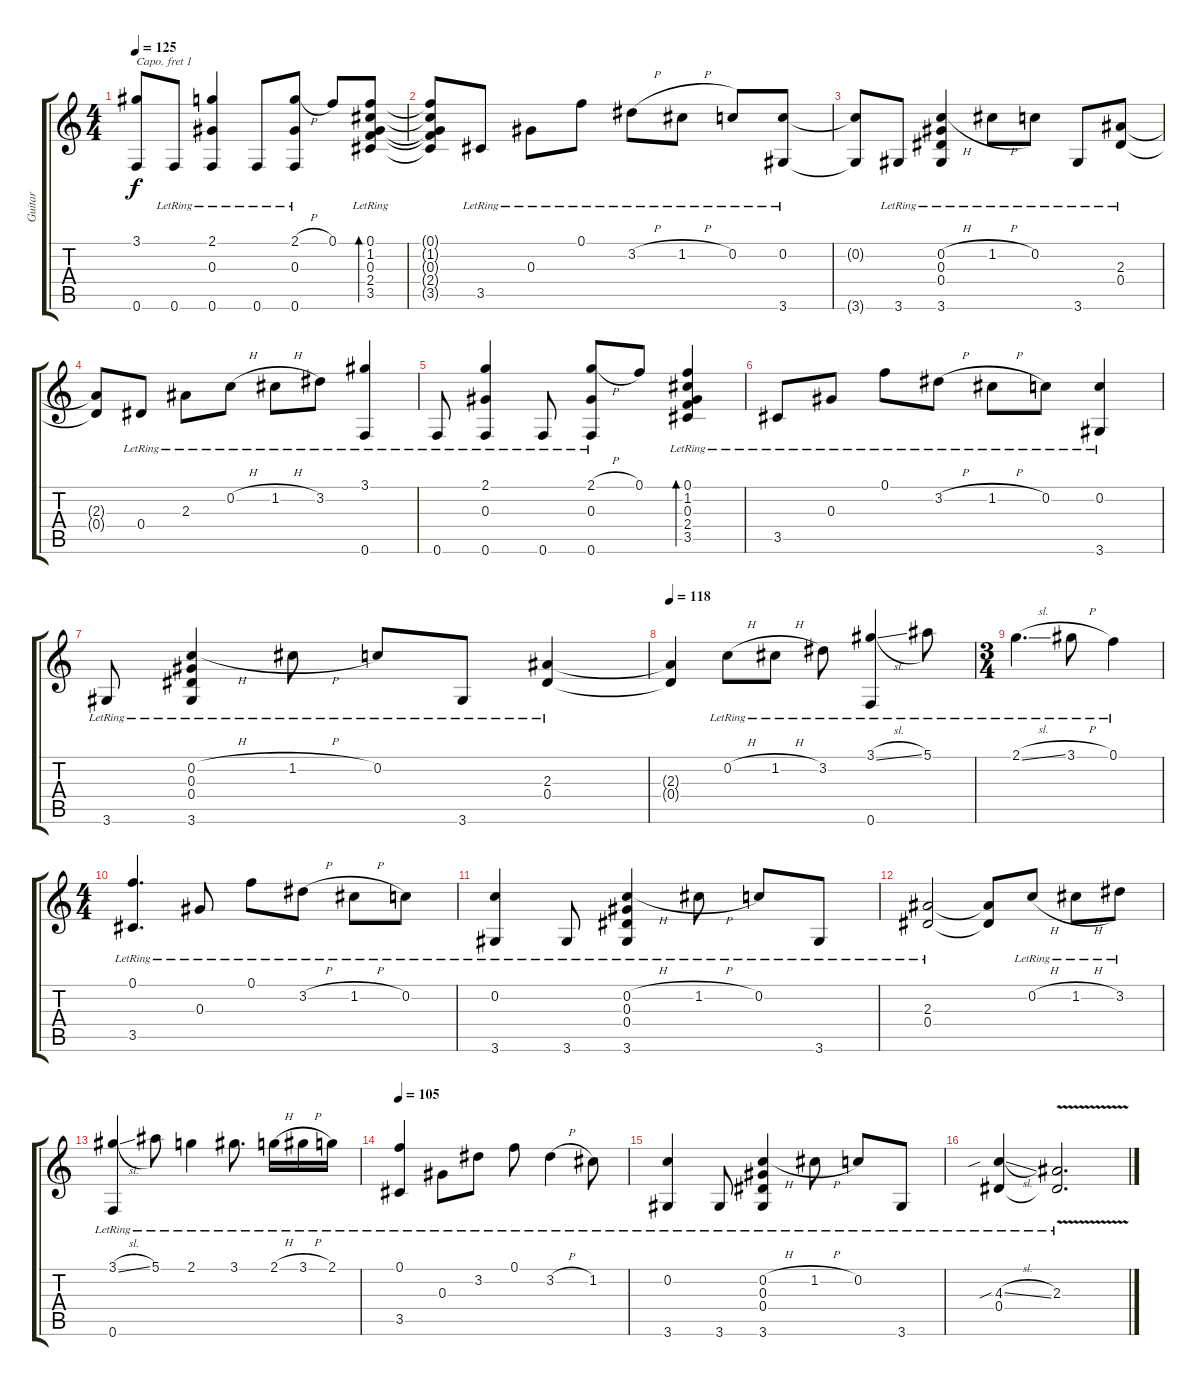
\track ("Guitar" "Guitar") {instrument acousticguitarsteel}
\staff {score tabs}
\capo 1
\tuning (E4 B3 G3 D3 A2 E2) {hide}
\ts (4 4)
\tempo 125
\clef g2
\ks c
(3.1{t} 0.6{t}).8{dy f} 0.6{lr}.8 (2.1{lr} 0.3{lr} 0.6{lr}).4 0.6{lr}.8 (2.1{h lr} 0.3{lr} 0.6{lr}).8 0.1.8 (0.1{lr} 1.2{lr} 0.3{lr} 2.4{lr} 3.5{lr}).8{bd 30} |
(0.1{t} 1.2{t} 0.3{t} 2.4{t} 3.5{t}).8 3.5{lr}.8 0.3{lr}.8 0.1{lr}.8 3.2{h lr}.8 1.2{h lr}.8 0.2{lr}.8 (0.2{lr} 3.6{lr}).8 |
(0.2{t} 3.6{t}).8 3.6{lr}.8 (0.2{h lr} 0.3{lr} 0.4{lr} 3.6{lr}).4 1.2{h lr}.8 0.2{lr}.8 3.6{lr}.8 (2.3{lr} 0.4{lr}).8 |
(2.3{t} 0.4{t}).8 0.4{lr}.8 2.3{lr}.8 0.2{h lr}.8 1.2{h lr}.8 3.2{lr}.8 (3.1{lr} 0.6{lr}).4 |
0.6{lr}.8 (2.1{lr} 0.3{lr} 0.6{lr}).4 0.6{lr}.8 (2.1{h lr} 0.3{lr} 0.6{lr}).8 0.1.8 (0.1{lr} 1.2{lr} 0.3{lr} 2.4{lr} 3.5{lr}).4{bd 30} |
3.5{lr}.8 0.3{lr}.8 0.1{lr}.8 3.2{h lr}.8 1.2{h lr}.8 0.2{lr}.8 (0.2{lr} 3.6{lr}).4 |
3.6{lr}.8 (0.2{h lr} 0.3{lr} 0.4{lr} 3.6{lr}).4 1.2{h lr}.8 0.2{lr}.8 3.6{lr}.8 (2.3{lr} 0.4{lr}).4 |
\tempo 118
(2.3{t} 0.4{t}).4 0.2{h lr}.8 1.2{h lr}.8 3.2{lr}.8 (3.1{sl lr} 0.6{lr}).4 5.1{lr}.8 |
\ts (3 4)
2.1{sl lr}.4{d} 3.1{h lr}.8 0.1{lr}.4 |
\ts (4 4)
(0.1{lr} 3.5{lr}).4{d} 0.3{lr}.8 0.1{lr}.8 3.2{h lr}.8 1.2{h lr}.8 0.2{lr}.8 |
(0.2{lr} 3.6{lr}).4 3.6{lr}.8 (0.2{h lr} 0.3{lr} 0.4{lr} 3.6{lr}).4 1.2{h lr}.8 0.2{lr}.8 3.6{lr}.8 |
(2.3{lr} 0.4{lr}).2 (2.3{t} 0.4{t}).8 0.2{h lr}.8 1.2{h lr}.8 3.2{lr}.8 |
(3.1{sl lr} 0.6{lr}).4 5.1{lr}.8 2.1{lr}.4 3.1{lr}.8{d} 2.1{h lr}.16 3.1{h lr}.16 2.1{lr}.16 |
\tempo 105
(0.1{lr} 3.5{lr}).4 0.3{lr}.8 3.2{lr}.8 0.1{lr}.8 3.2{h lr}.4 1.2{lr}.8 |
(0.2{lr} 3.6{lr}).4 3.6{lr}.8 (0.2{h lr} 0.3{lr} 0.4{lr} 3.6{lr}).4 1.2{h lr}.8 0.2{lr}.8 3.6{lr}.8 |
(4.3{sib sl lr} 0.4{lr}).4 (2.3{v lr} 0.4{t}).2{d}
